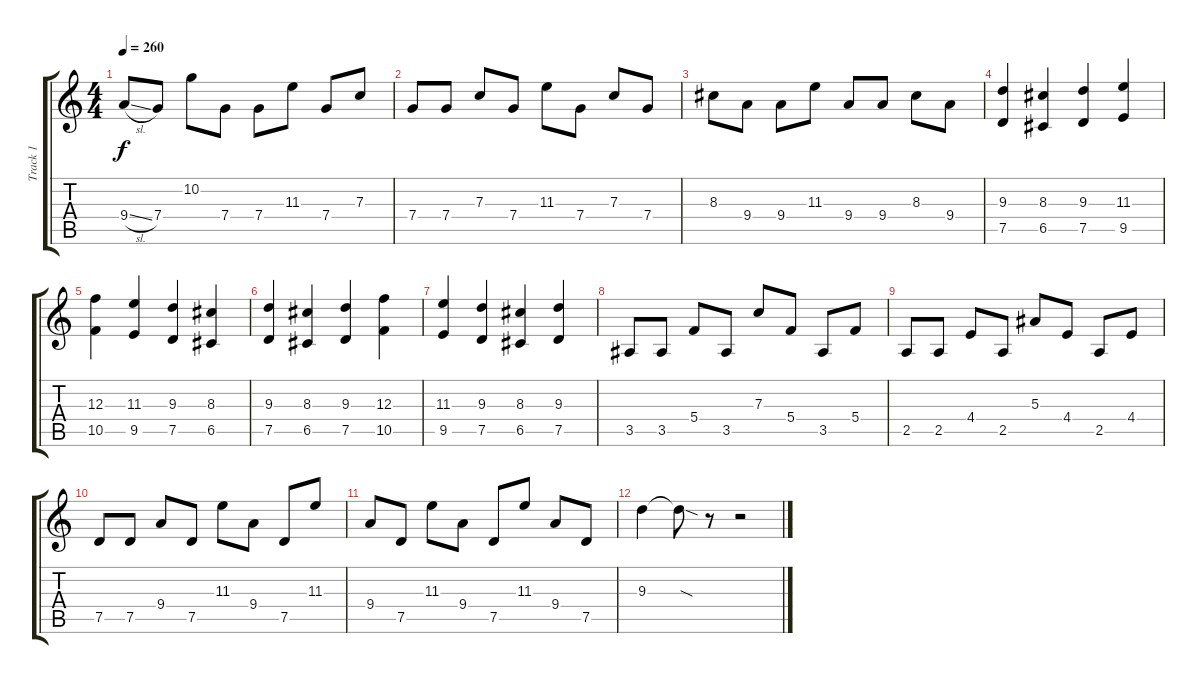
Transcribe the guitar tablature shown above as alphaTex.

\track ("Track 1" "Track 1") {instrument distortionguitar}
\staff {score tabs}
\tuning (D4 A3 F3 C3 G2 D2) {hide}
\ts (4 4)
\tempo 260
\clef g2
\ks c
9.4{sl}.8{dy f} 7.4.8 10.2.8 7.4.8 7.4.8 11.3.8 7.4.8 7.3.8 |
7.4.8 7.4.8 7.3.8 7.4.8 11.3.8 7.4.8 7.3.8 7.4.8 |
8.3.8 9.4.8 9.4.8 11.3.8 9.4.8 9.4.8 8.3.8 9.4.8 |
(9.3 7.5).4 (8.3 6.5).4 (9.3 7.5).4 (11.3 9.5).4 |
(12.3 10.5).4 (11.3 9.5).4 (9.3 7.5).4 (8.3 6.5).4 |
(9.3 7.5).4 (8.3 6.5).4 (9.3 7.5).4 (12.3 10.5).4 |
(11.3 9.5).4 (9.3 7.5).4 (8.3 6.5).4 (9.3 7.5).4 |
3.5.8 3.5.8 5.4.8 3.5.8 7.3.8 5.4.8 3.5.8 5.4.8 |
2.5.8 2.5.8 4.4.8 2.5.8 5.3.8 4.4.8 2.5.8 4.4.8 |
7.5.8 7.5.8 9.4.8 7.5.8 11.3.8 9.4.8 7.5.8 11.3.8 |
9.4.8 7.5.8 11.3.8 9.4.8 7.5.8 11.3.8 9.4.8 7.5.8 |
9.3.4 9.3{sod t}.8 r.8 r.2
